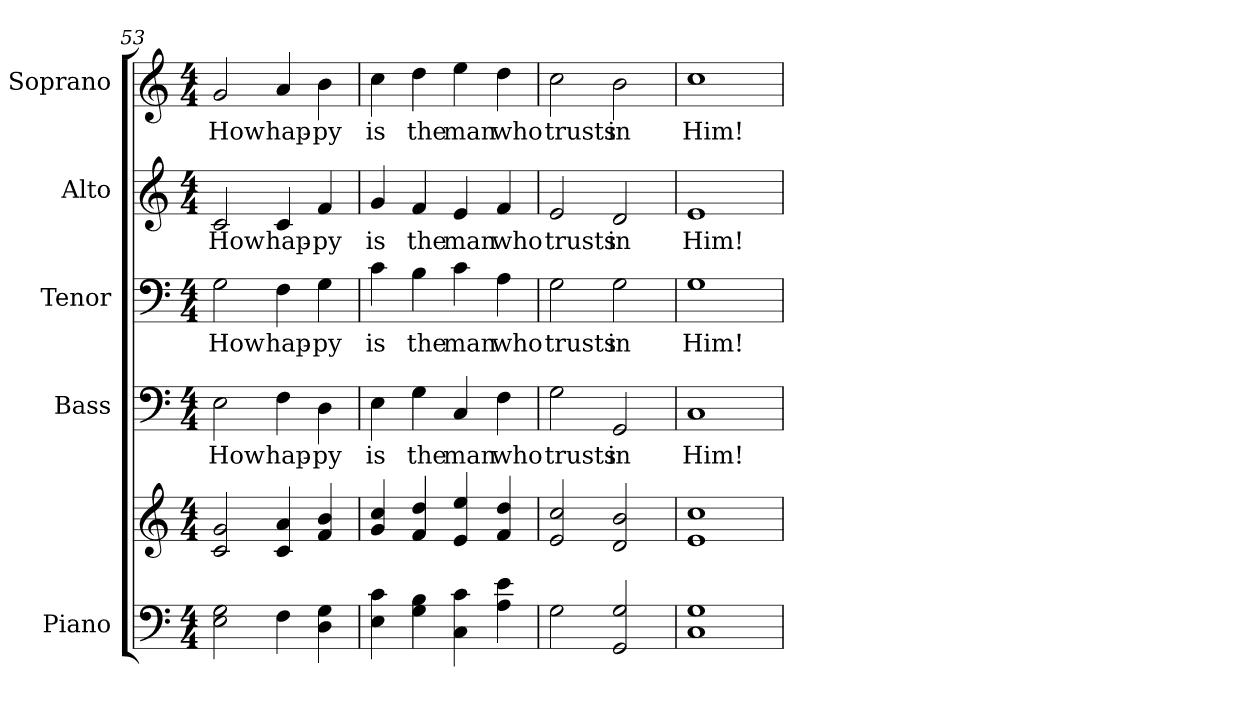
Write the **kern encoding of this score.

**kern	**kern	**kern	**text	**kern	**text	**kern	**text	**kern	**text
*part5	*part5	*part4	*part4	*part3	*part3	*part2	*part2	*part1	*part1
*staff6	*staff5	*staff4	*staff4	*staff3	*staff3	*staff2	*staff2	*staff1	*staff1
*I"Piano	*	*I"Bass	*	*I"Tenor	*	*I"Alto	*	*I"Soprano	*
*I'Pno.	*	*I'B.	*	*I'T.	*	*I'A.	*	*I'S.	*
!!LO:PB:g=z
*clefF4	*clefG2	*clefF4	*	*clefF4	*	*clefG2	*	*clefG2	*
*k[]	*k[]	*k[]	*	*k[]	*	*k[]	*	*k[]	*
*C:	*C:	*C:	*	*C:	*	*C:	*	*C:	*
*M4/4	*M4/4	*M4/4	*	*M4/4	*	*M4/4	*	*M4/4	*
=53	=53	=53	=53	=53	=53	=53	=53	=53	=53
!	!	!	!LO:LY:b:color=#000000	!	!	!	!	!	!
!	!	!	!	!	!LO:LY:b:color=#000000	!	!	!	!
!	!	!	!	!	!	!	!LO:LY:b:color=#000000	!	!
!	!	!	!	!	!	!	!	!	!LO:LY:b:color=#000000
2Ei\ 2Gi	2ci/ 2gi	2Ei\	How	2Gi\	How	2ci/	How	2gi/	How
!	!	!	!LO:LY:b:color=#000000	!	!	!	!	!	!
!	!	!	!	!	!LO:LY:b:color=#000000	!	!	!	!
!	!	!	!	!	!	!	!LO:LY:b:color=#000000	!	!
!	!	!	!	!	!	!	!	!	!LO:LY:b:color=#000000
4Fi\	4ci/ 4ai	4Fi\	hap-	4Fi\	hap-	4ci/	hap-	4ai/	hap-
!	!	!	!LO:LY:b:color=#000000	!	!	!	!	!	!
!	!	!	!	!	!LO:LY:b:color=#000000	!	!	!	!
!	!	!	!	!	!	!	!LO:LY:b:color=#000000	!	!
!	!	!	!	!	!	!	!	!	!LO:LY:b:color=#000000
4Di\ 4Gi	4fi/ 4bi	4Di\	-py	4Gi\	-py	4fi/	-py	4bi\	-py
=54	=54	=54	=54	=54	=54	=54	=54	=54	=54
!	!	!	!LO:LY:b:color=#000000	!	!	!	!	!	!
!	!	!	!	!	!LO:LY:b:color=#000000	!	!	!	!
!	!	!	!	!	!	!	!LO:LY:b:color=#000000	!	!
!	!	!	!	!	!	!	!	!	!LO:LY:b:color=#000000
4Ei\ 4ci	4gi/ 4cci	4Ei\	is	4ci\	is	4gi/	is	4cci\	is
!	!	!	!LO:LY:b:color=#000000	!	!	!	!	!	!
!	!	!	!	!	!LO:LY:b:color=#000000	!	!	!	!
!	!	!	!	!	!	!	!LO:LY:b:color=#000000	!	!
!	!	!	!	!	!	!	!	!	!LO:LY:b:color=#000000
4Gi\ 4Bi	4fi/ 4ddi	4Gi\	the	4Bi\	the	4fi/	the	4ddi\	the
!	!	!	!LO:LY:b:color=#000000	!	!	!	!	!	!
!	!	!	!	!	!LO:LY:b:color=#000000	!	!	!	!
!	!	!	!	!	!	!	!LO:LY:b:color=#000000	!	!
!	!	!	!	!	!	!	!	!	!LO:LY:b:color=#000000
4Ci\ 4ci	4ei/ 4eei	4Ci/	man	4ci\	man	4ei/	man	4eei\	man
!	!	!	!LO:LY:b:color=#000000	!	!	!	!	!	!
!	!	!	!	!	!LO:LY:b:color=#000000	!	!	!	!
!	!	!	!	!	!	!	!LO:LY:b:color=#000000	!	!
!	!	!	!	!	!	!	!	!	!LO:LY:b:color=#000000
4Ai\ 4ei	4fi/ 4ddi	4Fi\	who	4Ai\	who	4fi/	who	4ddi\	who
=55	=55	=55	=55	=55	=55	=55	=55	=55	=55
!	!	!	!LO:LY:b:color=#000000	!	!	!	!	!	!
!	!	!	!	!	!LO:LY:b:color=#000000	!	!	!	!
!	!	!	!	!	!	!	!LO:LY:b:color=#000000	!	!
!	!	!	!	!	!	!	!	!	!LO:LY:b:color=#000000
2Gi\	2ei/ 2cci	2Gi\	trusts	2Gi\	trusts	2ei/	trusts	2cci\	trusts
!	!	!	!LO:LY:b:color=#000000	!	!	!	!	!	!
!	!	!	!	!	!LO:LY:b:color=#000000	!	!	!	!
!	!	!	!	!	!	!	!LO:LY:b:color=#000000	!	!
!	!	!	!	!	!	!	!	!	!LO:LY:b:color=#000000
2GGi/ 2Gi	2di/ 2bi	2GGi/	in	2Gi\	in	2di/	in	2bi\	in
=56	=56	=56	=56	=56	=56	=56	=56	=56	=56
!	!	!	!LO:LY:b:color=#000000	!	!	!	!	!	!
!	!	!	!	!	!LO:LY:b:color=#000000	!	!	!	!
!	!	!	!	!	!	!	!LO:LY:b:color=#000000	!	!
!	!	!	!	!	!	!	!	!	!LO:LY:b:color=#000000
1Ci 1Gi	1ei 1cci	1Ci	Him!	1Gi	Him!	1ei	Him!	1cci	Him!
=	=	=	=	=	=	=	=	=	=
*-	*-	*-	*-	*-	*-	*-	*-	*-	*-
